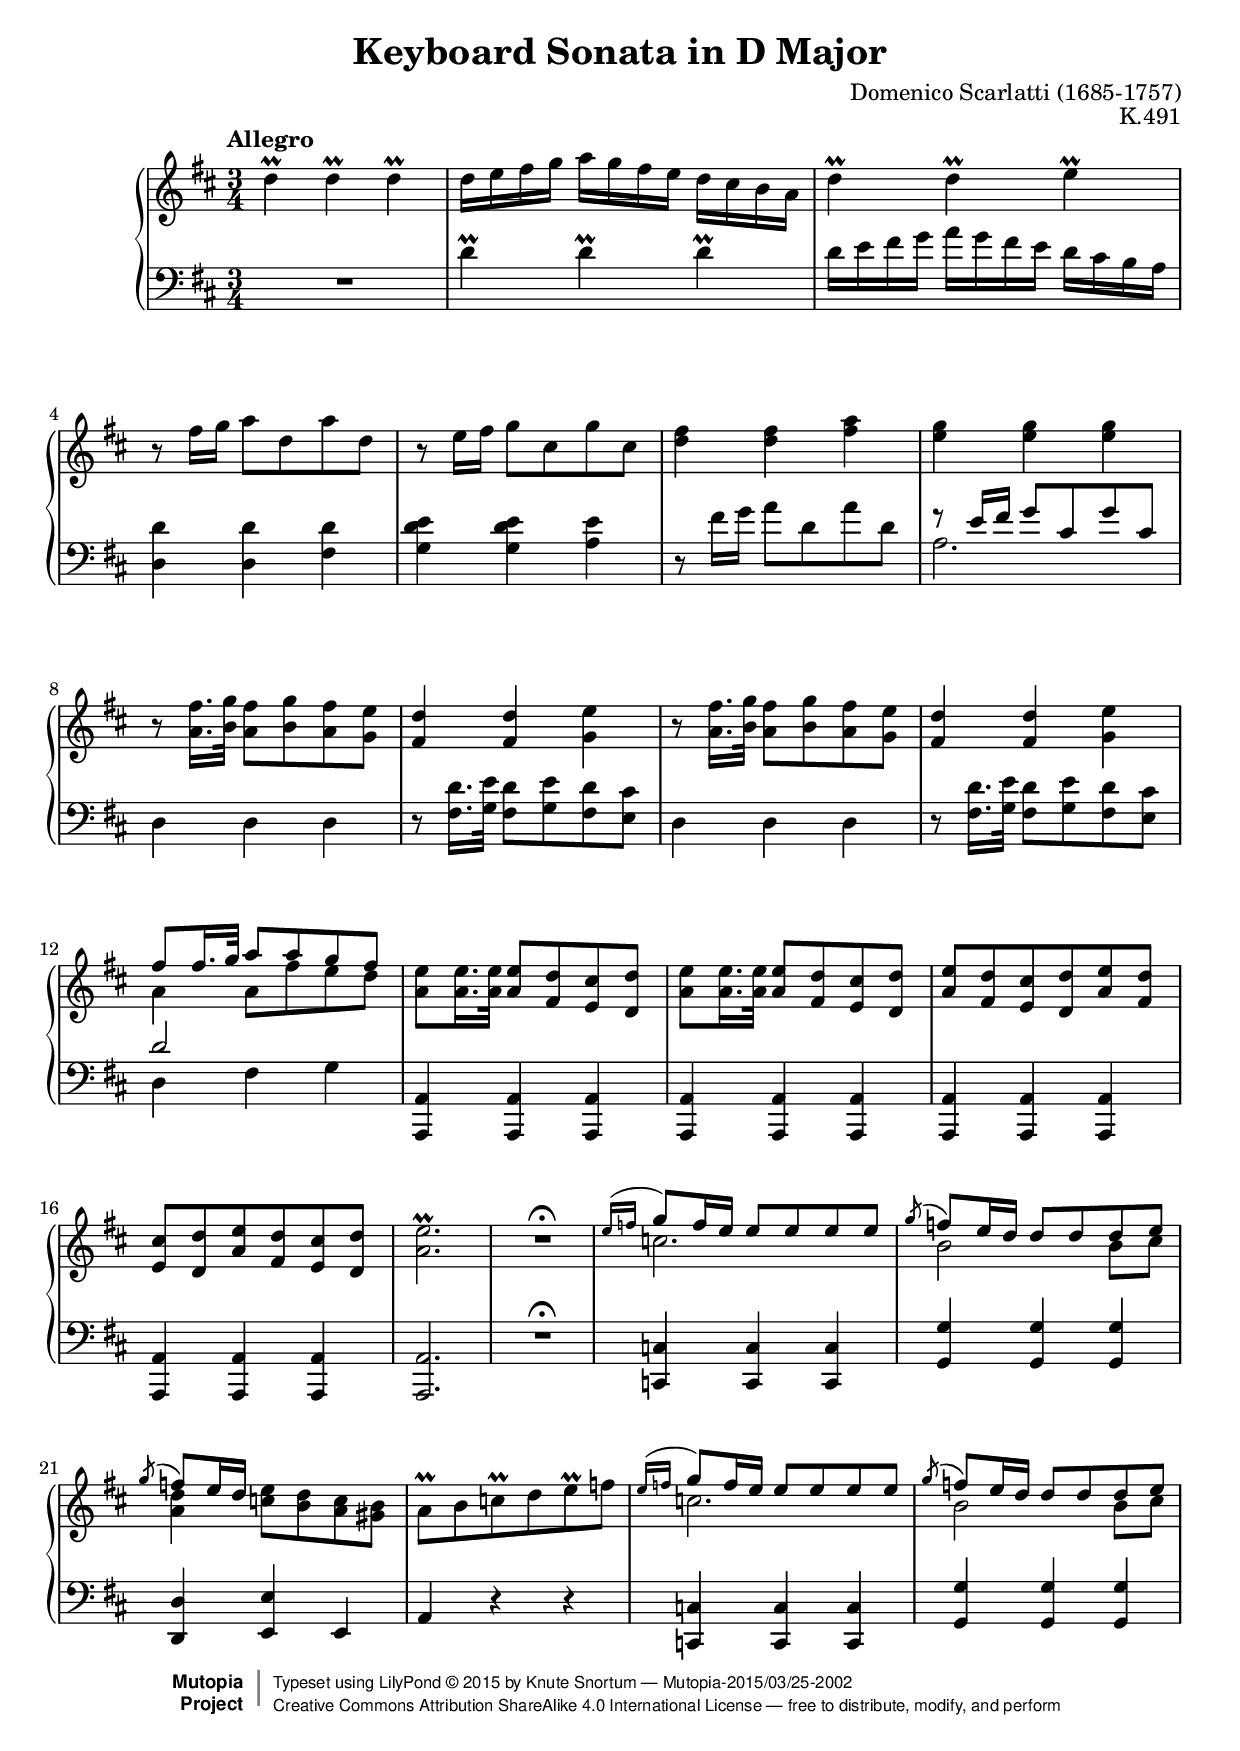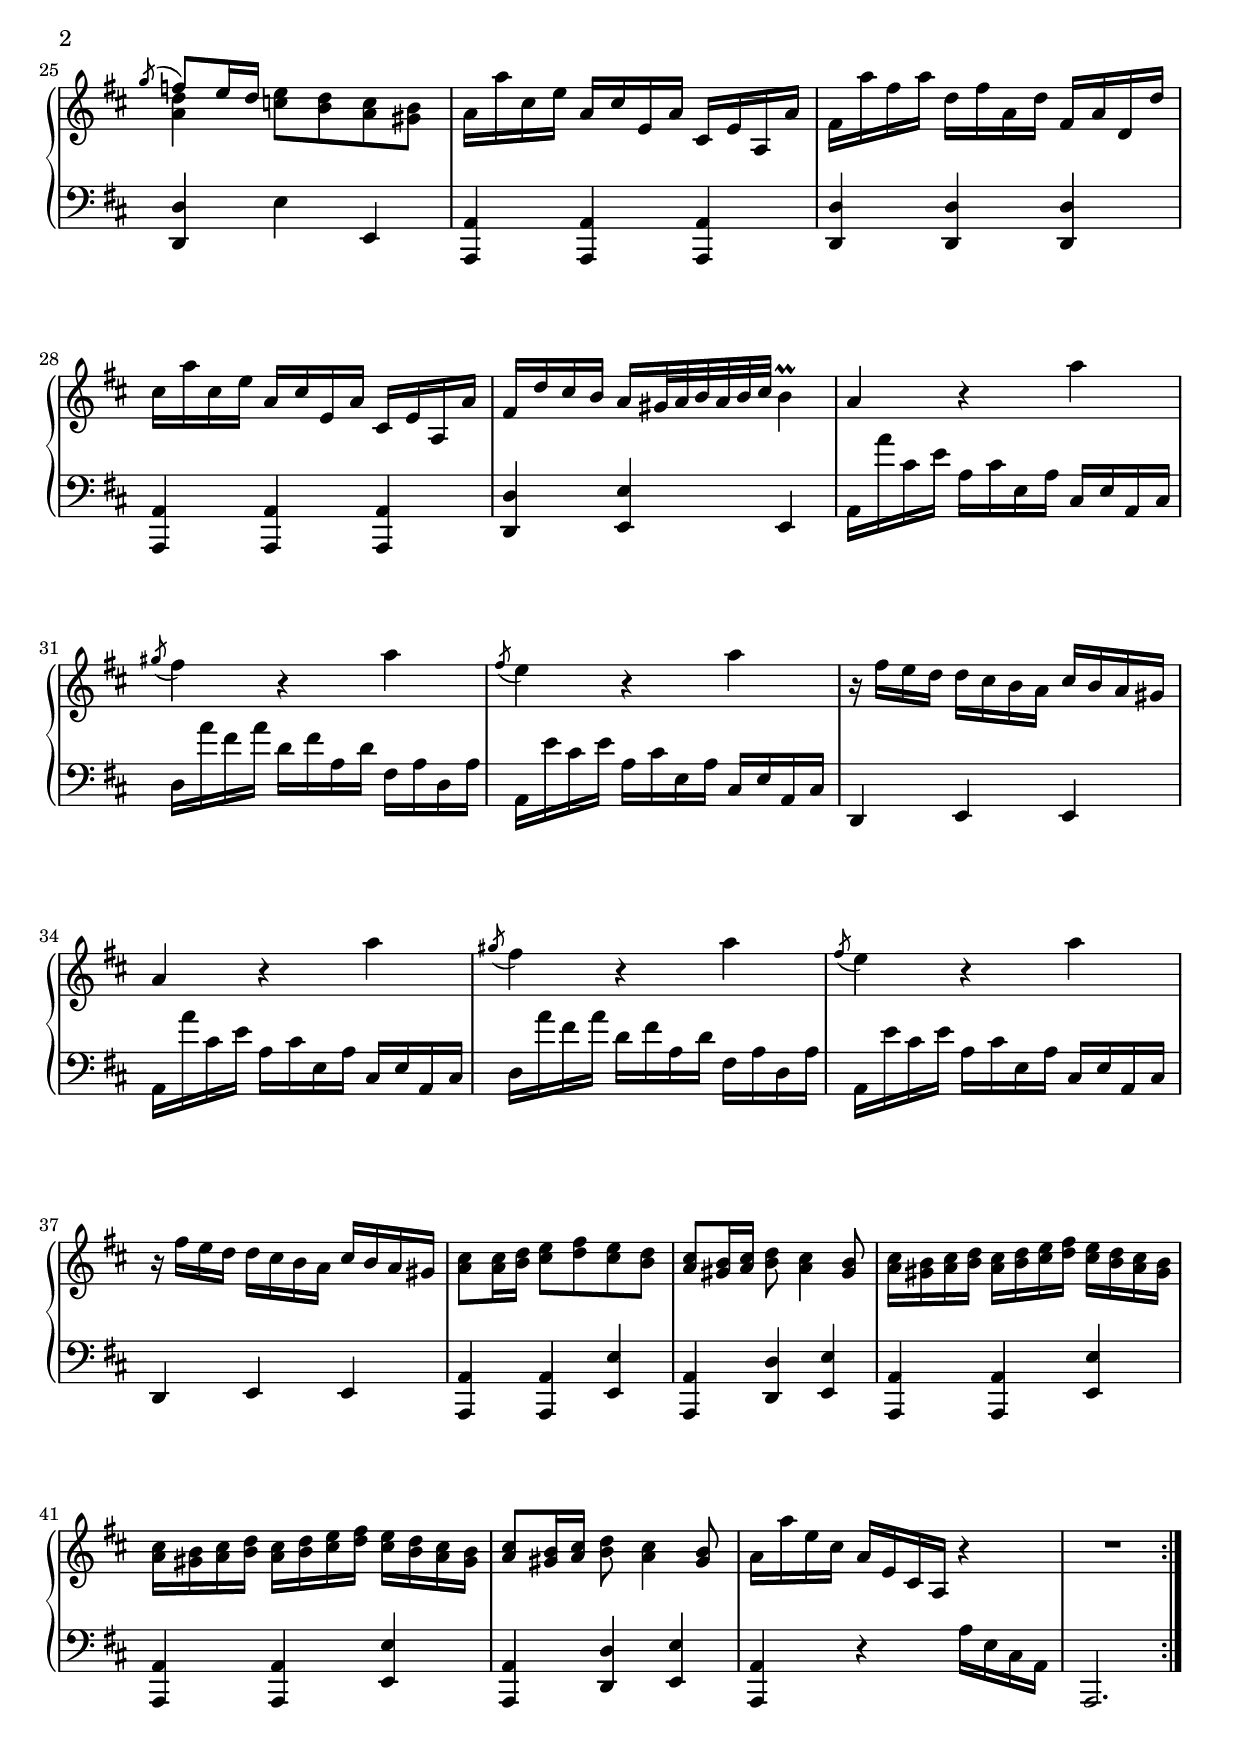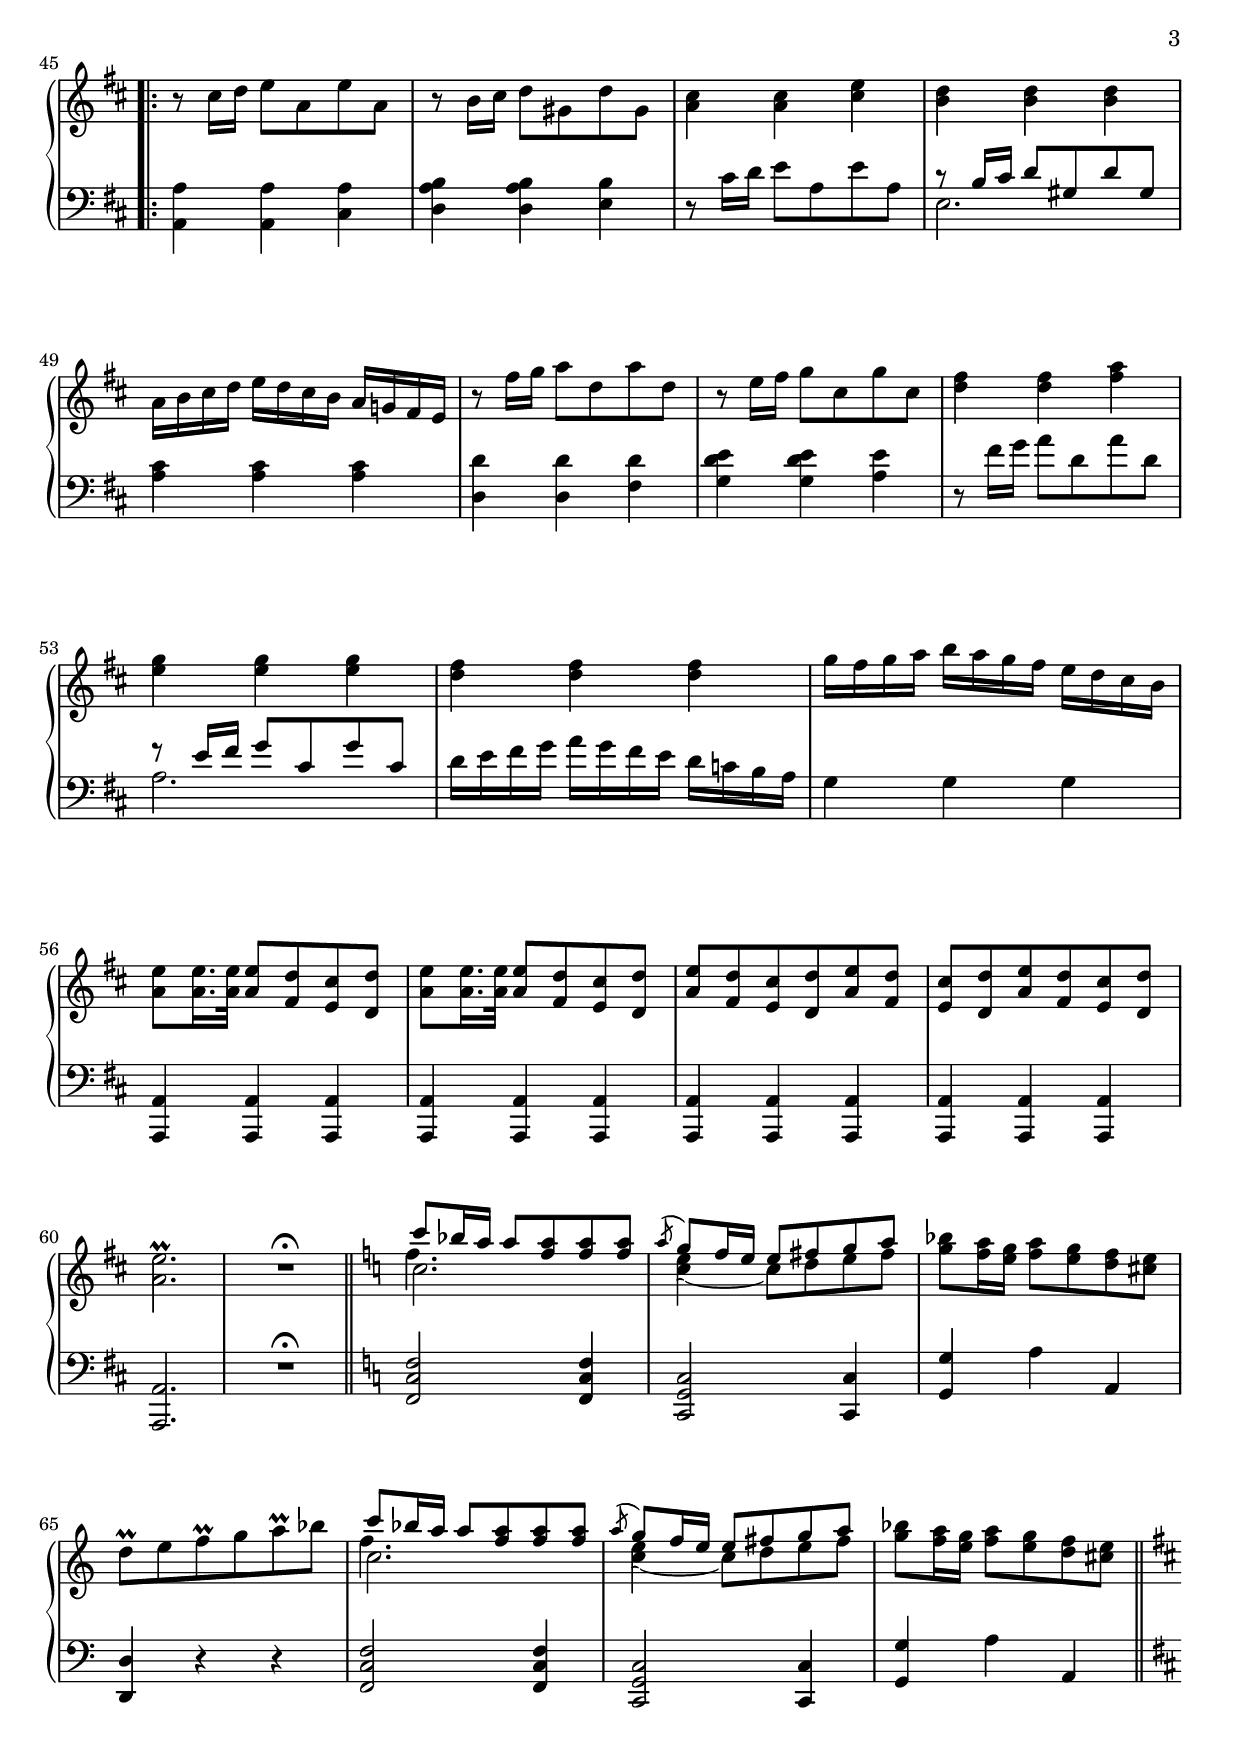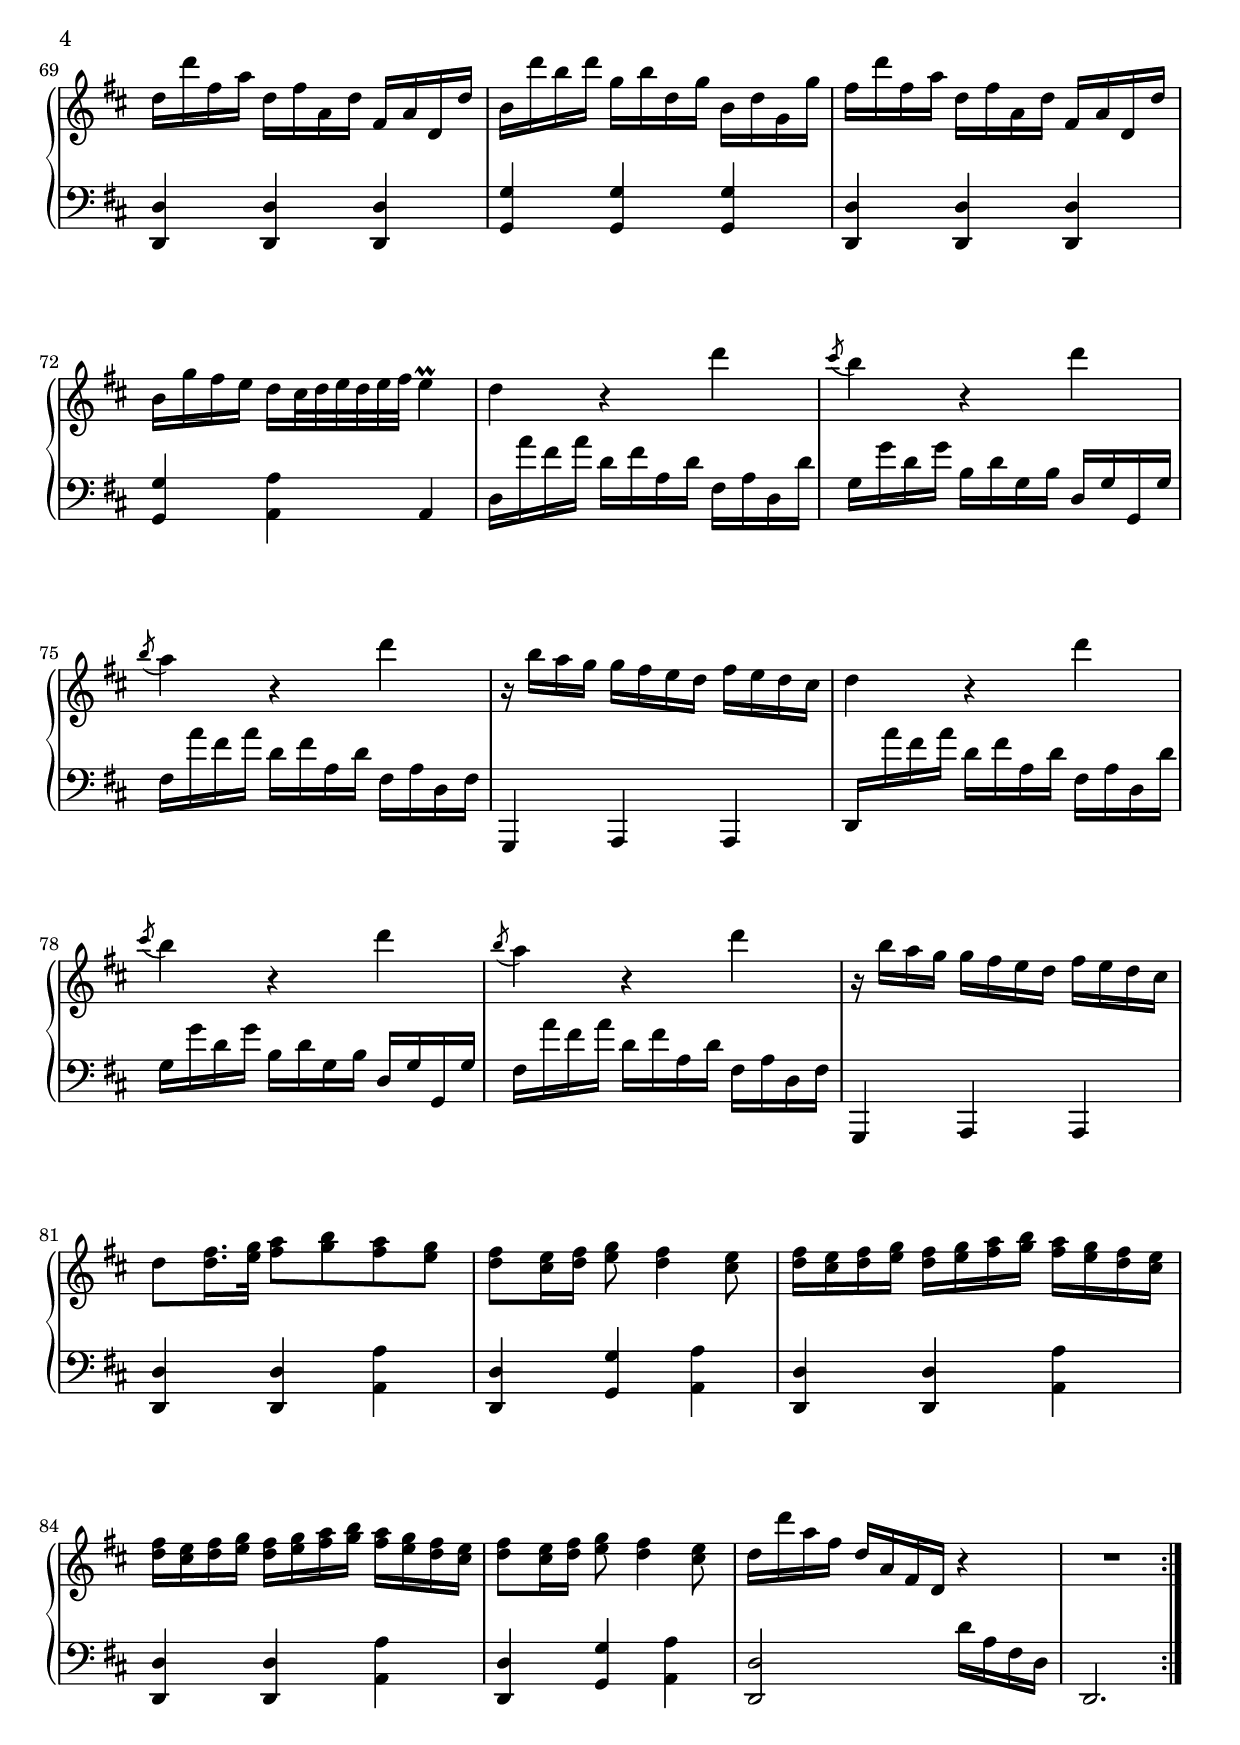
%...+....1....+....2....+....3....+....4....+....5....+....6....+....7....+....

\version "2.19.19"
\language "english"

\paper {
  % --- Set these to false after all editing is finished
  ragged-bottom = ##f
  ragged-last-bottom = ##f
  ragged-right = ##f
}

\header {
  title = "Keyboard Sonata in D Major"
  composer = "Domenico Scarlatti (1685-1757)"
  opus = "K.491"
  date = ""
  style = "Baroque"
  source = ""
  
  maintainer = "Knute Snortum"
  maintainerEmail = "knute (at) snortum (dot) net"
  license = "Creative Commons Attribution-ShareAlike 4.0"
  
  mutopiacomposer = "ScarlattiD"
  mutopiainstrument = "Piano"

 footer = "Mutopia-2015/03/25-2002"
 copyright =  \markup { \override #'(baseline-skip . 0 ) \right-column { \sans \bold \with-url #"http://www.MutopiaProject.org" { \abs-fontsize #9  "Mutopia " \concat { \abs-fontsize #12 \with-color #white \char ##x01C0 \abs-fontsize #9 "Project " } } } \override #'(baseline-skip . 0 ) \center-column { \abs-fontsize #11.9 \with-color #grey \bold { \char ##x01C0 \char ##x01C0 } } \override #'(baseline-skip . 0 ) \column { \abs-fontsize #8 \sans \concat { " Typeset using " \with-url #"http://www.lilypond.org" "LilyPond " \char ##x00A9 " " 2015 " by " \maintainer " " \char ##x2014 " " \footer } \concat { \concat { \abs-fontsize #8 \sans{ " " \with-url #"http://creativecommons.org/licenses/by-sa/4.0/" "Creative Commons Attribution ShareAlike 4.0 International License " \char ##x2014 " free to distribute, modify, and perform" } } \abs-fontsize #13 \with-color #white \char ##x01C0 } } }
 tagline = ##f
}

%--------Definitions

%------------Music

% --- First repeat, both hands

voltaOneUpper = \relative c'' {
  d4 \prall d \prall d \prall |
  d16 e fs g a g fs e d cs b a |
  d4 \prall d \prall e \prall |
  r8 fs16 g a8 d, a' d, |
  r8 e16 fs g8 cs, g' cs, |
  <d fs>4 q <fs a> |
  <e g>4 q q |
  r8 <a, fs'>16. <b g'>32 <a fs'>8 <b g'> <a fs'> <g e'> |
  <fs d'>4 q <g e'> |
  r8 <a fs'>16. <b g'>32 <a fs'>8 <b g'> <a fs'> <g e'> |
  <fs d'>4 q <g e'> |
  << { fs'8 fs16. g32 a8 a g fs } \\ { a,4 a8 fs' e d } >> |
  <a e'>8 q16. q32 q8 <fs d'> <e cs'> <d d'> |
  <a' e'>8 q16. q32 q8 <fs d'> <e cs'> <d d'> |
  <a' e'>8 <fs d'> <e cs'> <d d'> <a' e'> <fs d'> |
  <e cs'> <d d'> <a' e'>8 <fs d'> <e cs'> <d d'> |
  <a' e'>2. \prall |
  R1 * 3/4 \fermataMarkup |
  
  \barNumberCheck #19
  << 
    { 
      \acciaccatura { e'16 f } g8 f16 e e8 e e e |
      \acciaccatura { g8 } f8 e16 d16 d8 d d e |
      \acciaccatura { g8 } f8 e16 d 
    } 
    \\ 
    { 
      \grace { s8 } c2. |
      \grace { s8 } b2 b8 cs |
      \grace { s8 } <a d>4
    }
  >> 
  <c e>8 <b d> <a c> <gs b> |
  a8 \prall b c \prall d e \prall f |
  << 
    { 
      \acciaccatura { e16 f } g8 f16 e e8 e e e |
      \acciaccatura { g8 } f8 e16 d16 d8 d d e |
      \acciaccatura { g8 } f8 e16 d 
    } 
    \\ 
    { 
      \grace { s8 } c2. |
      \grace { s8 } b2 b8 cs |
      \grace { s8 } <a d>4
    }
  >> 
  <c e>8 <b d> <a c> <gs b> |
  
  \barNumberCheck #26
  a16 a' cs, e a, cs e, a cs, e a, a' |
  fs16 a' fs a d, fs a, d fs, a d, d' |
  cs16 a' cs, e a, cs e, a cs, e a, a' |
  fs16 d' cs b a gs32 a b a b cs b4 \prall |
  a4 r a' |
  \acciaccatura { gs8 } fs4 r a |
  \acciaccatura { fs8 } e4 r a |
  r16 fs e d d cs b a cs b a gs |
  a4 r a' |
  \acciaccatura { gs8 } fs4 r a |
  \acciaccatura { fs8 } e4 r a |
  r16 fs e d d cs b a cs b a gs |
  <a cs>8 q16 <b d> <cs e>8 <d fs> <cs e> <b d> |
  <a cs>8 <gs b>16 <a cs> <b d>8 <a cs>4 <gs b>8 |
  <a cs>16 <gs b> <a cs> <b d> <a cs> <b d> <cs e> <d fs> 
    <cs e> <b d> <a cs> <gs b> |
  <a cs>16 <gs b> <a cs> <b d> <a cs> <b d> <cs e> <d fs> 
    <cs e> <b d> <a cs> <gs b> |
  <a cs>8 <gs b>16 <a cs> <b d>8 <a cs>4 <gs b>8 |
  a16 a' e cs a e cs a r4 |
  R1 * 3/4 
}

voltaOneLower = \relative c' {
  R1 * 3/4 |
  d4 \prall d \prall d \prall |
  d16 e fs g a g fs e d cs b a |
  <d, d'>4 q <fs d'> |
  <g d' e>4 q <a e'> |
  r8 fs'16 g a8 d, a' d, |
  << { r8 e16 fs g8 cs, g' cs, } \\ { a2. } >> |
  d,4 d d |
  r8 <fs d'>16. <g e'>32 <fs d'>8 <g e'> <fs d'> <e cs'> |
  d4 d d |
  r8 <fs d'>16. <g e'>32 <fs d'>8 <g e'> <fs d'> <e cs'> | 
  << { d'2 } \\ { d,4 fs } >> g4 |
  <a,, a'>4 q q |
  q4 q q |
  q4 q q |
  q4 q q |
  q2. |
  R1 * 3/4 \fermataMarkup |
  
  \barNumberCheck #19
  <c c'>4 q q |
  <g' g'>4 q  q |
  <d d'>4 <e e'> e |
  a4 r r |
  <c, c'>4 q q |
  <g' g'>4 q  q |
  <d d'>4 e' e, |
  
  \barNumberCheck #26
  <a, a'>4 q q |
  <d d'>4 q q |
  <a a'>4 q q |
  <d d'>4 <e e'> e |
  a16 a'' cs, e a, cs e, a cs, e a, cs |
  d16 a'' fs a d, fs a, d fs, a d,  a' |
  a,16 e'' cs e a, cs e, a cs, e a, cs |
  d,4 e e |
  a16 a'' cs, e a, cs e, a cs, e a, cs |
  d16 a'' fs a d, fs a, d fs, a d,  a' |
  a,16 e'' cs e a, cs e, a cs, e a, cs |
  d,4 e e |
  <a, a'>4 q <e' e'> |
  <a, a'>4 <d d'> <e e'> |
  <a, a'>4 q <e' e'> |
  <a, a'>4 q <e' e'> |
  <a, a'>4 <d d'> <e e'> |
  <a, a'>4 r a''16 e cs a |
  a,2. 
}

% --- Second repeat, both hands

voltaTwoUpper = \relative c'' {
  \barNumberCheck #45
  r8 cs16 d e8 a, e' a, |
  r8 b16 cs d8 gs, d' gs, |
  <a cs>4 q <cs e> |
  <b d>4 q q |
  a16 b cs d e d cs b a g! fs e |
  r8 fs'16 g a8 d, a' d, |
  r8 e16 fs g8 cs, g' cs, |
  <d fs>4 q <fs a> |
  <e g>4 q q |
  <d fs>4 q q |
  g16 fs g a b a g fs e d cs b |
  <a e'>8 q16. q32 q8 <fs d'> <e cs'> <d d'> |
  <a' e'>8 q16. q32 q8 <fs d'> <e cs'> <d d'> |
  <a' e'>8 <fs d'> <e cs'> <d d'> <a' e'> <fs d'> |
  <e cs'> <d d'> <a' e'>8 <fs d'> <e cs'> <d d'> |
  <a' e'>2. \prall |
  R1 * 3/4 \fermataMarkup |
  \bar "||"
  \key c \major
  
  \barNumberCheck #62
  << 
    { << { c'8 bf16 a a8 } \\ \new Voice { \voiceFour f4. } >> <f a>8 q q } 
    \\ 
    { c2. } 
  >> |
  << { \acciaccatura { a'8 } g8 f16 e e8 fs g a } 
     \\ 
     { \acciaccatura { s8 } <c,~ e>4 c8 d e fs } 
  >> |
  <g bf>8 <f a>16 <e g> <f a>8 <e g> <d f> <cs e> |
  d8 \prall e f \prall g a \prall bf |
  << 
    { << { c8 bf16 a a8 } \\ \new Voice { \voiceFour f4. } >> <f a>8 q q } 
    \\ 
    { c2. } 
  >> |
  << { \acciaccatura { a'8 } g8 f16 e e8 fs g a } 
     \\ 
     { \acciaccatura { s8 } <c,~ e>4 c8 d e fs } 
  >> |
  <g bf>8 <f a>16 <e g> <f a>8 <e g> <d f> <cs e> |
  \bar "||"
  \key d \major
  
  \barNumberCheck #69
  d16 d' fs, a d, fs a, d fs, a d, d' |
  b16 d' b d g, b d, g b, d g, g' |
  fs16 d' fs, a d, fs a, d fs, a d, d' |
  b16 g' fs e d cs32 d e d e fs e4 \prall |
  d4 r d' |
  \acciaccatura { cs8 } b4 r d |
  \acciaccatura { b8 } a4 r d |
  r16 b a g g fs e d fs e d cs |
  d4 r d' |
  \acciaccatura { cs8 } b4 r d |
  \acciaccatura { b8 } a4 r d |
  r16 b a g g fs e d fs e d cs |
  d8 <d fs>16. <e g>32 <fs a>8 <g b> <fs a> <g e> |
  <d fs>8 <cs e>16 <d fs> <e g>8 <d fs>4 <cs e>8 |
  <d fs>16 <cs e> <d fs> <g e> <d fs> <g e> <fs a> <g b> 
    <fs a> <e g> <d fs> <cs e> |
  <d fs>16 <cs e> <d fs> <g e> <d fs> <g e> <fs a> <g b> 
    <fs a> <e g> <d fs> <cs e> |
  <d fs>8 <cs e>16 <d fs> <e g>8 <d fs>4 <cs e>8 |
  d16 d' a fs d a fs d r4 |
  R1 * 3/4 |
}

voltaTwoLower = \relative c {
  \barNumberCheck #45
  <a a'>4 q <cs a'> |
  <d a' b>4 q <e b'> |
  r8 cs'16 d e8 a, e' a, |
  << { r8 b16 cs d8 gs, d' gs, } \\ { e2. } >> |
  <a cs>4 q q |
  <d, d'>4 q <fs d'> |
  <g d' e>4 q <a e'> |
  r8 fs'16 g a8 d, a' d, |
  << { r8 e16 fs g8 cs, g' cs, } \\ { a2. } >> |
  d16 e fs g a g fs e d c b a |
  g4 g g |
  <a,, a'>4 q q |
  q4 q q |
  q4 q q |
  q4 q q |
  q2. |
  R1 * 3/4 \fermataMarkup |
  \bar "||"
  \key c \major
  
  \barNumberCheck #62
  <f' c' f>2 q4 |
  <c g' c>2 <c c'>4 |
  <g' g'>4 a' a, |
  <d, d'>4 r r |
  <f c' f>2 q4 |
  <c g' c>2 <c c'>4 |
  <g' g'>4 a' a, |
  \bar "||"
  \key d \major
  
  \barNumberCheck #69
  <d, d'>4 q q |
  <g g'>4 q q |
  <d d'>4 q q |
  <g g'>4 <a a'> a |
  d16 a'' fs a d, fs a, d fs, a d, d' |
  g,16 g' d g b, d g, b d, g g, g' |
  fs16 a' fs a d, fs a, d fs, a d, fs |
  g,,4 a a |
  d16 a''' fs a d, fs a, d fs, a d, d' |
  g,16 g' d g b, d g, b d, g g, g' |
  fs16 a' fs a d, fs a, d fs, a d, fs |
  g,,4 a a |
  <d d'>4 q <a' a'> |
  <d, d'>4 <g g'> <a a'> |
  <d, d'>4 q <a' a'> |
  <d, d'>4 q <a' a'> |
  <d, d'>4 <g g'> <a a'> |
  <d, d'>2 d''16 a fs d |
  d,2. |
}

%-------Typeset music 

global = {
  \time 3/4
  \key d \major
}

upperStaff = \relative c'' {
  \clef treble
  \global
  \tempo "Allegro"
  \repeat volta 2 { \voltaOneUpper \pageBreak }
  \repeat volta 2 { \voltaTwoUpper }
}

lowerStaff = \relative c' {
  \clef bass
  \global
  \repeat volta 2 { \voltaOneLower \pageBreak }
  \repeat volta 2 { \voltaTwoLower }
}

\score {
  \new PianoStaff <<
    \new Staff = "upper" { \upperStaff }
    \new Staff = "lower" { \lowerStaff } 
  >>
  \layout {
  }
  \midi {
    \tempo 4 = 108
  }
}